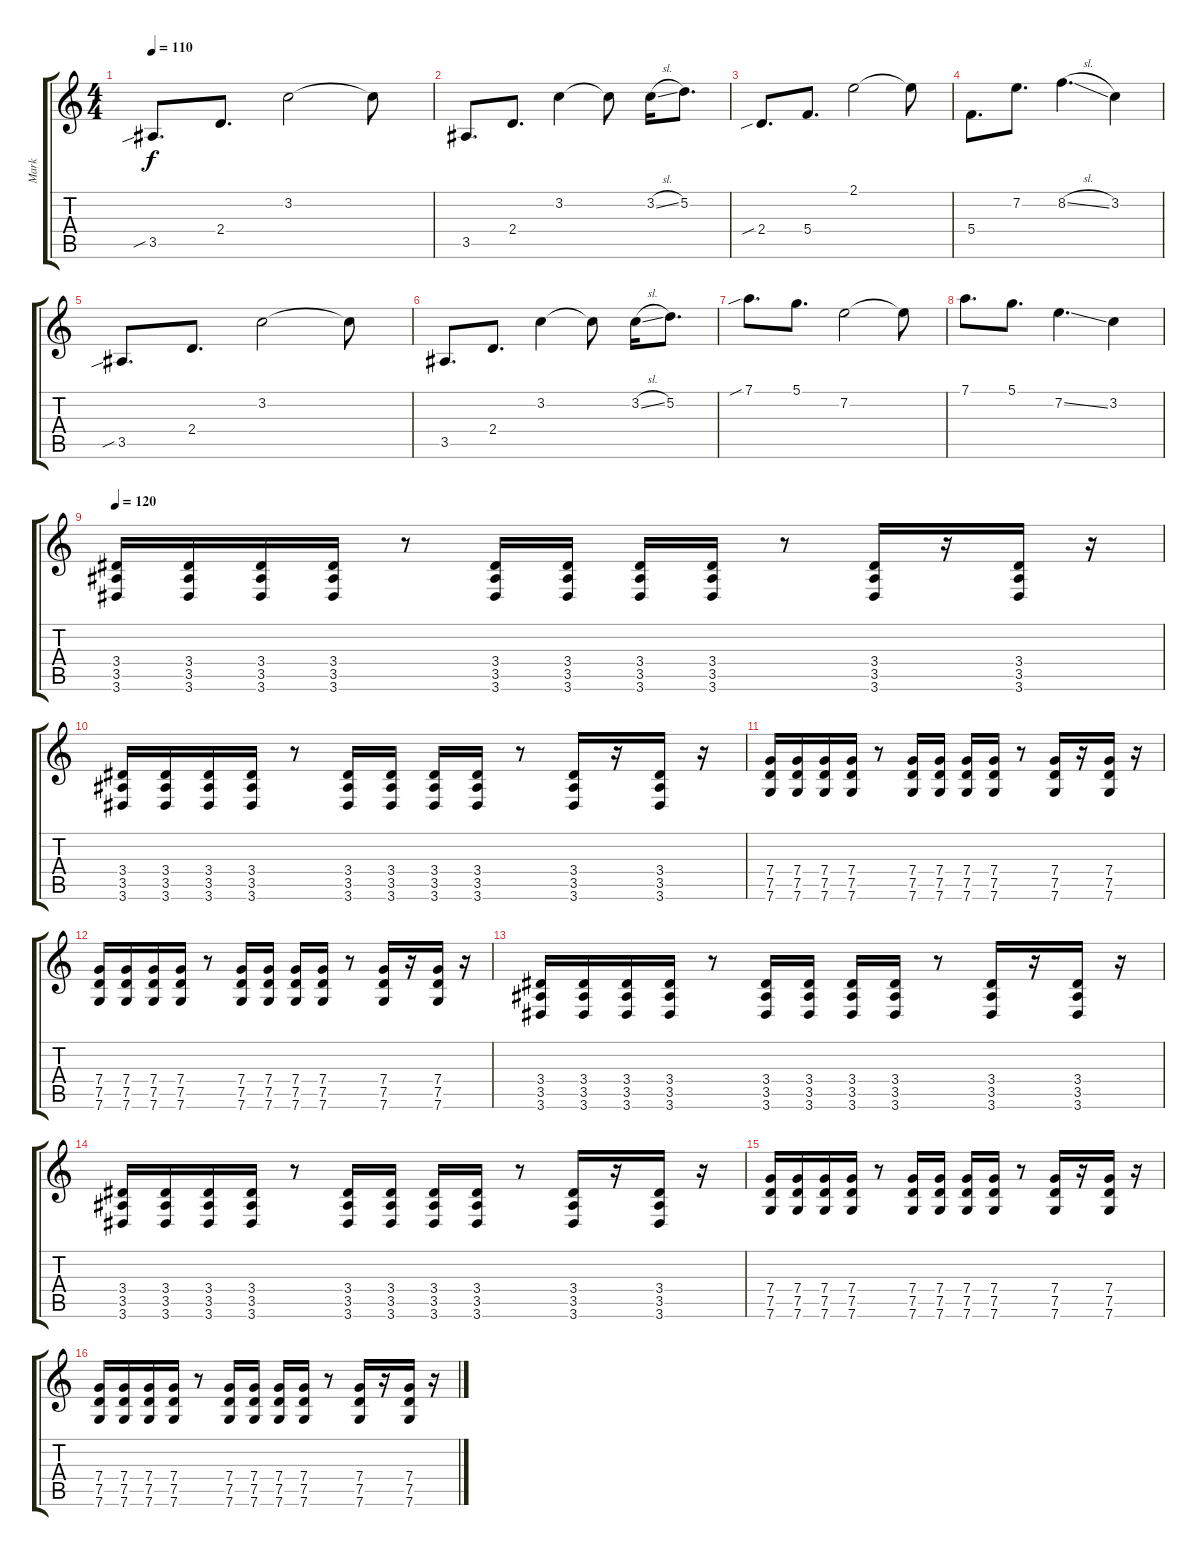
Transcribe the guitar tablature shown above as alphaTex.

\track ("Mark" "Mark") {instrument distortionguitar}
\staff {score tabs}
\tuning (D4 A3 F3 C3 G2 C2) {hide}
\ts (4 4)
\tempo 110
\clef g2
\ks c
3.5{sib}.8{d dy f} 2.4.8{d} 3.2.2 3.2{t}.8 |
3.5.8{d} 2.4.8{d} 3.2.4 3.2{t}.8 3.2{sl}.16 5.2.8{d} |
2.4{sib}.8{d} 5.4.8{d} 2.1.2 2.1{t}.8 |
5.4.8{d} 7.2.8{d} 8.2{sl}.4{d} 3.2.4 |
3.5{sib}.8{d} 2.4.8{d} 3.2.2 3.2{t}.8 |
3.5.8{d} 2.4.8{d} 3.2.4 3.2{t}.8 3.2{sl}.16 5.2.8{d} |
7.1{sib}.8{d} 5.1.8{d} 7.2.2 7.2{t}.8 |
7.1.8{d} 5.1.8{d} 7.2{ss}.4{d} 3.2.4 |
\tempo 120
(3.4 3.5 3.6).16 (3.4 3.5 3.6).16 (3.4 3.5 3.6).16 (3.4 3.5 3.6).16 r.8 (3.4 3.5 3.6).16 (3.4 3.5 3.6).16 (3.4 3.5 3.6).16 (3.4 3.5 3.6).16 r.8 (3.4 3.5 3.6).16 r.16 (3.4 3.5 3.6).16 r.16 |
(3.4 3.5 3.6).16 (3.4 3.5 3.6).16 (3.4 3.5 3.6).16 (3.4 3.5 3.6).16 r.8 (3.4 3.5 3.6).16 (3.4 3.5 3.6).16 (3.4 3.5 3.6).16 (3.4 3.5 3.6).16 r.8 (3.4 3.5 3.6).16 r.16 (3.4 3.5 3.6).16 r.16 |
(7.4 7.5 7.6).16 (7.4 7.5 7.6).16 (7.4 7.5 7.6).16 (7.4 7.5 7.6).16 r.8 (7.4 7.5 7.6).16 (7.4 7.5 7.6).16 (7.4 7.5 7.6).16 (7.4 7.5 7.6).16 r.8 (7.4 7.5 7.6).16 r.16 (7.4 7.5 7.6).16 r.16 |
(7.4 7.5 7.6).16 (7.4 7.5 7.6).16 (7.4 7.5 7.6).16 (7.4 7.5 7.6).16 r.8 (7.4 7.5 7.6).16 (7.4 7.5 7.6).16 (7.4 7.5 7.6).16 (7.4 7.5 7.6).16 r.8 (7.4 7.5 7.6).16 r.16 (7.4 7.5 7.6).16 r.16 |
(3.4 3.5 3.6).16 (3.4 3.5 3.6).16 (3.4 3.5 3.6).16 (3.4 3.5 3.6).16 r.8 (3.4 3.5 3.6).16 (3.4 3.5 3.6).16 (3.4 3.5 3.6).16 (3.4 3.5 3.6).16 r.8 (3.4 3.5 3.6).16 r.16 (3.4 3.5 3.6).16 r.16 |
(3.4 3.5 3.6).16 (3.4 3.5 3.6).16 (3.4 3.5 3.6).16 (3.4 3.5 3.6).16 r.8 (3.4 3.5 3.6).16 (3.4 3.5 3.6).16 (3.4 3.5 3.6).16 (3.4 3.5 3.6).16 r.8 (3.4 3.5 3.6).16 r.16 (3.4 3.5 3.6).16 r.16 |
(7.4 7.5 7.6).16 (7.4 7.5 7.6).16 (7.4 7.5 7.6).16 (7.4 7.5 7.6).16 r.8 (7.4 7.5 7.6).16 (7.4 7.5 7.6).16 (7.4 7.5 7.6).16 (7.4 7.5 7.6).16 r.8 (7.4 7.5 7.6).16 r.16 (7.4 7.5 7.6).16 r.16 |
(7.4 7.5 7.6).16 (7.4 7.5 7.6).16 (7.4 7.5 7.6).16 (7.4 7.5 7.6).16 r.8 (7.4 7.5 7.6).16 (7.4 7.5 7.6).16 (7.4 7.5 7.6).16 (7.4 7.5 7.6).16 r.8 (7.4 7.5 7.6).16 r.16 (7.4 7.5 7.6).16 r.16
